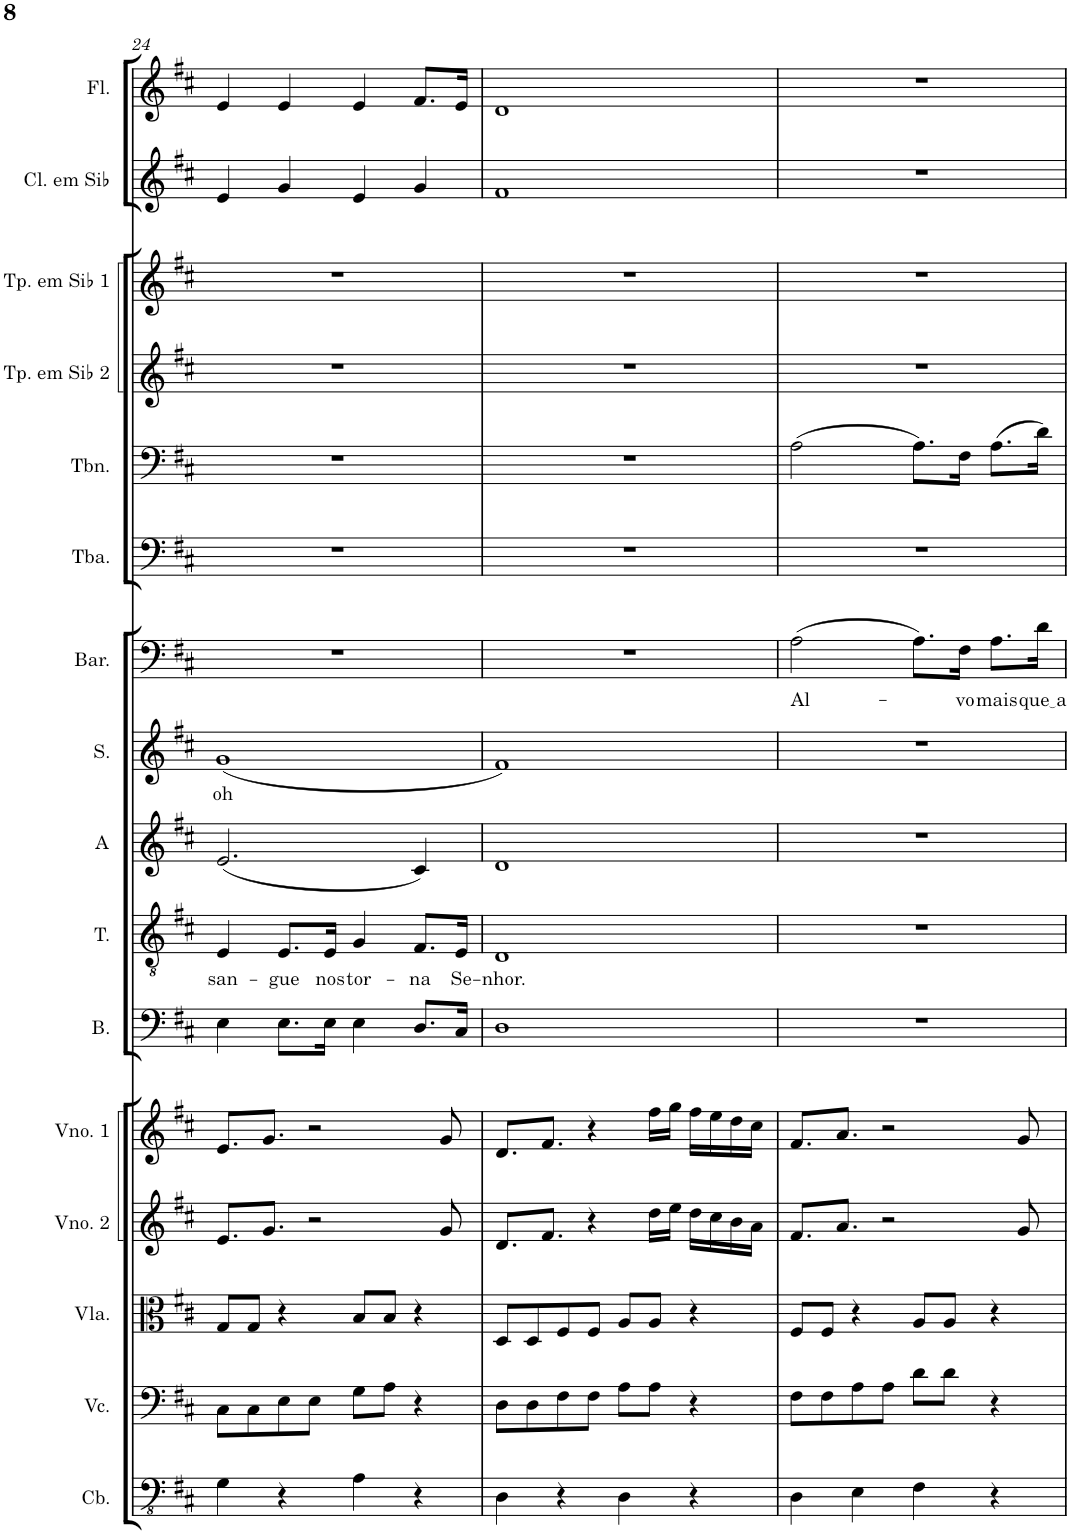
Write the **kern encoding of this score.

**kern	**kern	**kern	**kern	**kern	**kern	**kern	**text	**kern	**kern	**text	**kern	**text	**kern	**kern	**kern	**kern	**kern	**kern
*part16	*part15	*part14	*part13	*part12	*part11	*part10	*part10	*part9	*part8	*part8	*part7	*part7	*part6	*part5	*part4	*part3	*part2	*part1
*staff16	*staff15	*staff14	*staff13	*staff12	*staff11	*staff10	*staff10	*staff9	*staff8	*staff8	*staff7	*staff7	*staff6	*staff5	*staff4	*staff3	*staff2	*staff1
*I"Contrabaixo	*I"Violoncelo	*I"Viola	*I"Violino 2	*I"Violino 1	*I"Baixo	*I"Tenor	*	*I"Alto	*I"Soprano	*	*I"Barítono	*	*I"Tuba	*I"Trombone	*I"Tromp2  Sib	*I"Tromp Sib 1	*I"Clar Sib	*I"Flauta T.
*I'Cb.	*I'Vc.	*I'Vla.	*I'Vno. 2	*I'Vno. 1	*I'B.	*I'T.	*	*I'A	*I'S.	*	*I'Bar.	*	*I'Tba.	*I'Tbn.	*	*	*	*I'Fl.
!!LO:PB:g=z
*clefFv4	*clefF4	*clefC3	*clefG2	*clefG2	*clefF4	*clefGv2	*	*clefG2	*clefG2	*	*clefF4	*	*clefF4	*clefF4	*clefG2	*clefG2	*clefG2	*clefG2
*Trd7c12	*	*	*	*	*	*	*	*	*	*	*	*	*	*	*Trd1c2	*Trd1c2	*Trd1c2	*
*k[f#c#]	*k[f#c#]	*k[f#c#]	*k[f#c#]	*k[f#c#]	*k[f#c#]	*k[f#c#]	*	*k[f#c#]	*k[f#c#]	*	*k[f#c#]	*	*k[f#c#]	*k[f#c#]	*k[f#c#]	*k[f#c#]	*k[f#c#]	*k[f#c#]
*M4/4	*M4/4	*M4/4	*M4/4	*M4/4	*M4/4	*M4/4	*	*M4/4	*M4/4	*	*M4/4	*	*M4/4	*M4/4	*M4/4	*M4/4	*M4/4	*M4/4
=24	=24	=24	=24	=24	=24	=24	=24	=24	=24	=24	=24	=24	=24	=24	=24	=24	=24	=24
!	!	!	!	!	!	!	!LO:LY:b	!	!	!LO:LY:b	!	!	!	!	!	!	!	!
4GG\	8C#\L	8G/L	8.e/L	8.e/L	4E\	4E/	san-	(2.e/	(1g	oh	1r	.	1r	1r	1r	1r	4e/	4e/
.	8C#\	8G/J	.	.	.	.	.	.	.	.	.	.	.	.	.	.	.	.
.	.	.	8.g/J	8.g/J	.	.	.	.	.	.	.	.	.	.	.	.	.	.
!	!	!	!	!	!	!	!LO:LY:b	!	!	!	!	!	!	!	!	!	!	!
4r	8E\	4r	.	.	8.E\L	8.E/L	-gue	.	.	.	.	.	.	.	.	.	4g/	4e/
.	8E\J	.	2r	2r	.	.	.	.	.	.	.	.	.	.	.	.	.	.
!	!	!	!	!	!	!	!LO:LY:b	!	!	!	!	!	!	!	!	!	!	!
.	.	.	.	.	16E\Jk	16E/Jk	nos	.	.	.	.	.	.	.	.	.	.	.
!	!	!	!	!	!	!	!LO:LY:b	!	!	!	!	!	!	!	!	!	!	!
4AA\	8G\L	8B/L	.	.	4E\	4G/	tor-	.	.	.	.	.	.	.	.	.	4e/	4e/
.	8A\J	8B/J	.	.	.	.	.	.	.	.	.	.	.	.	.	.	.	.
!	!	!	!	!	!	!	!LO:LY:b	!	!	!	!	!	!	!	!	!	!	!
4r	4r	4r	.	.	8.D/L	8.F#/L	-na	4c#/)	.	.	.	.	.	.	.	.	4g/	8.f#/L
.	.	.	8g/	8g/	.	.	.	.	.	.	.	.	.	.	.	.	.	.
!	!	!	!	!	!	!	!LO:LY:b	!	!	!	!	!	!	!	!	!	!	!
.	.	.	.	.	16C#/Jk	16E/Jk	Se-	.	.	.	.	.	.	.	.	.	.	16e/Jk
=25	=25	=25	=25	=25	=25	=25	=25	=25	=25	=25	=25	=25	=25	=25	=25	=25	=25	=25
!	!	!	!	!	!	!	!LO:LY:b	!	!	!	!	!	!	!	!	!	!	!
4DD\	8D\L	8D/L	8.d/L	8.d/L	1D	1D	-nhor.	1d	1f#)	.	1r	.	1r	1r	1r	1r	1f#	1d
.	8D\	8D/	.	.	.	.	.	.	.	.	.	.	.	.	.	.	.	.
.	.	.	8.f#/J	8.f#/J	.	.	.	.	.	.	.	.	.	.	.	.	.	.
4r	8F#\	8F#/	.	.	.	.	.	.	.	.	.	.	.	.	.	.	.	.
.	8F#\J	8F#/J	4r	4r	.	.	.	.	.	.	.	.	.	.	.	.	.	.
4DD\	8A\L	8A/L	.	.	.	.	.	.	.	.	.	.	.	.	.	.	.	.
.	8A\J	8A/J	16dd\LL	16ff#\LL	.	.	.	.	.	.	.	.	.	.	.	.	.	.
.	.	.	16ee\JJ	16gg\JJ	.	.	.	.	.	.	.	.	.	.	.	.	.	.
4r	4r	4r	16dd\LL	16ff#\LL	.	.	.	.	.	.	.	.	.	.	.	.	.	.
.	.	.	16cc#\	16ee\	.	.	.	.	.	.	.	.	.	.	.	.	.	.
.	.	.	16b\	16dd\	.	.	.	.	.	.	.	.	.	.	.	.	.	.
.	.	.	16a\JJ	16cc#\JJ	.	.	.	.	.	.	.	.	.	.	.	.	.	.
=26	=26	=26	=26	=26	=26	=26	=26	=26	=26	=26	=26	=26	=26	=26	=26	=26	=26	=26
!	!	!	!	!	!	!	!	!	!	!	!	!LO:LY:b	!	!	!	!	!	!
4DD\	8F#\L	8F#/L	8.f#/L	8.f#/L	1r	1r	.	1r	1r	.	(2A\	Al-	1r	(2A\	1r	1r	1r	1r
.	8F#\	8F#/J	.	.	.	.	.	.	.	.	.	.	.	.	.	.	.	.
.	.	.	8.a/J	8.a/J	.	.	.	.	.	.	.	.	.	.	.	.	.	.
4EE\	8A\	4r	.	.	.	.	.	.	.	.	.	.	.	.	.	.	.	.
.	8A\J	.	2r	2r	.	.	.	.	.	.	.	.	.	.	.	.	.	.
4FF#\	8d\L	8A/L	.	.	.	.	.	.	.	.	8.A\L)	.	.	8.A\L)	.	.	.	.
.	8d\J	8A/J	.	.	.	.	.	.	.	.	.	.	.	.	.	.	.	.
!	!	!	!	!	!	!	!	!	!	!	!	!LO:LY:b	!	!	!	!	!	!
.	.	.	.	.	.	.	.	.	.	.	16F#\Jk	-vo	.	16F#\Jk	.	.	.	.
!	!	!	!	!	!	!	!	!	!	!	!	!LO:LY:b	!	!	!	!	!	!
4r	4r	4r	.	.	.	.	.	.	.	.	8.A\L	mais	.	(8.A\L	.	.	.	.
.	.	.	8g/	8g/	.	.	.	.	.	.	.	.	.	.	.	.	.	.
!	!	!	!	!	!	!	!	!	!	!	!	!LO:LY:b	!	!	!	!	!	!
.	.	.	.	.	.	.	.	.	.	.	16d\Jk	que a	.	16d\Jk)	.	.	.	.
=	=	=	=	=	=	=	=	=	=	=	=	=	=	=	=	=	=	=
*-	*-	*-	*-	*-	*-	*-	*-	*-	*-	*-	*-	*-	*-	*-	*-	*-	*-	*-
